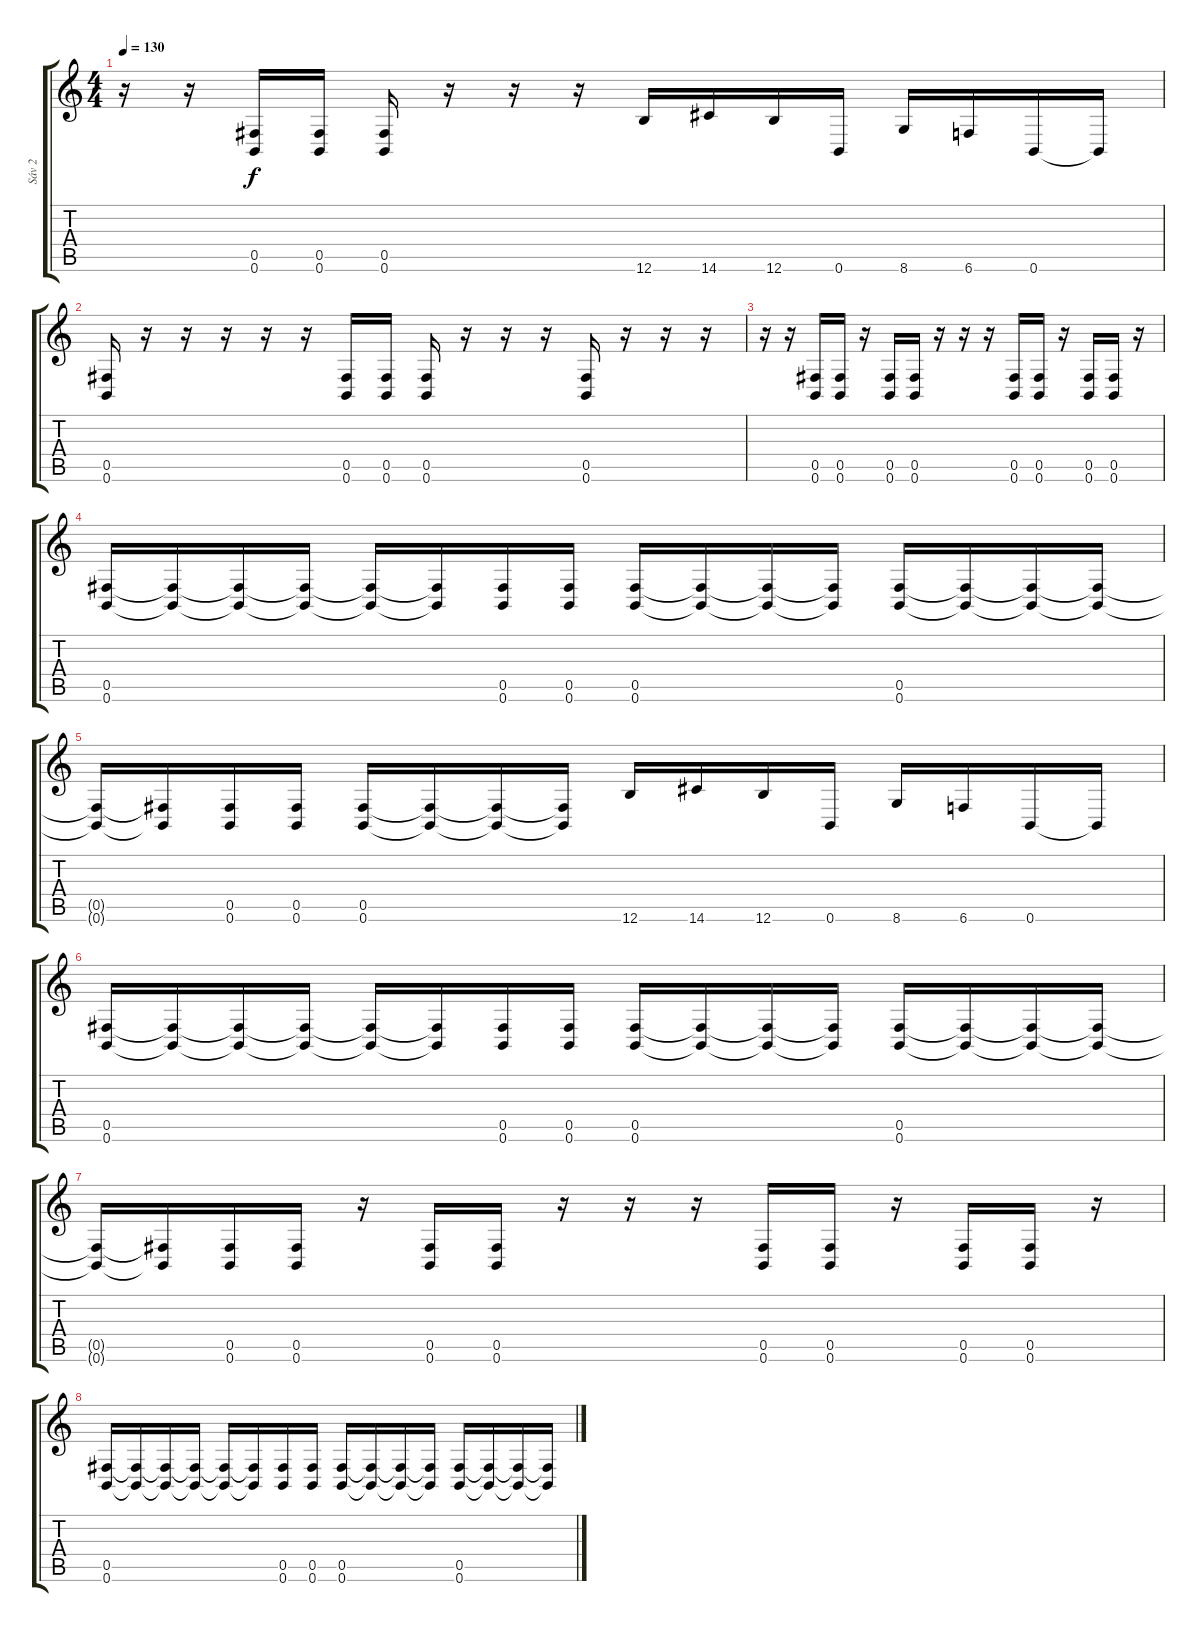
\track ("Sáv 2" "Sáv 2") {instrument distortionguitar}
\staff {score tabs}
\tuning (Db4 Ab3 E3 B2 Gb2 B1) {hide}
\ts (4 4)
\tempo 130
\clef g2
\ks c
r.16{dy f} r.16 (0.5 0.6).16 (0.5 0.6).16 (0.5 0.6).16 r.16 r.16 r.16 12.6.16 14.6.16 12.6.16 0.6.16 8.6.16 6.6.16 0.6.16 0.6{t}.16 |
(0.5 0.6).16 r.16 r.16 r.16 r.16 r.16 (0.5 0.6).16 (0.5 0.6).16 (0.5 0.6).16 r.16 r.16 r.16 (0.5 0.6).16 r.16 r.16 r.16 |
r.16 r.16 (0.5 0.6).16 (0.5 0.6).16 r.16 (0.5 0.6).16 (0.5 0.6).16 r.16 r.16 r.16 (0.5 0.6).16 (0.5 0.6).16 r.16 (0.5 0.6).16 (0.5 0.6).16 r.16 |
(0.5 0.6).16 (0.5{t} 0.6{t}).16 (0.5{t} 0.6{t}).16 (0.5{t} 0.6{t}).16 (0.5{t} 0.6{t}).16 (0.5{t} 0.6{t}).16 (0.5 0.6).16 (0.5 0.6).16 (0.5 0.6).16 (0.5{t} 0.6{t}).16 (0.5{t} 0.6{t}).16 (0.5{t} 0.6{t}).16 (0.5 0.6).16 (0.5{t} 0.6{t}).16 (0.5{t} 0.6{t}).16 (0.5{t} 0.6{t}).16 |
(0.5{t} 0.6{t}).16 (0.5{t} 0.6{t}).16 (0.5 0.6).16 (0.5 0.6).16 (0.5 0.6).16 (0.5{t} 0.6{t}).16 (0.5{t} 0.6{t}).16 (0.5{t} 0.6{t}).16 12.6.16 14.6.16 12.6.16 0.6.16 8.6.16 6.6.16 0.6.16 0.6{t}.16 |
(0.5 0.6).16 (0.5{t} 0.6{t}).16 (0.5{t} 0.6{t}).16 (0.5{t} 0.6{t}).16 (0.5{t} 0.6{t}).16 (0.5{t} 0.6{t}).16 (0.5 0.6).16 (0.5 0.6).16 (0.5 0.6).16 (0.5{t} 0.6{t}).16 (0.5{t} 0.6{t}).16 (0.5{t} 0.6{t}).16 (0.5 0.6).16 (0.5{t} 0.6{t}).16 (0.5{t} 0.6{t}).16 (0.5{t} 0.6{t}).16 |
(0.5{t} 0.6{t}).16 (0.5{t} 0.6{t}).16 (0.5 0.6).16 (0.5 0.6).16 r.16 (0.5 0.6).16 (0.5 0.6).16 r.16 r.16 r.16 (0.5 0.6).16 (0.5 0.6).16 r.16 (0.5 0.6).16 (0.5 0.6).16 r.16 |
(0.5 0.6).16 (0.5{t} 0.6{t}).16 (0.5{t} 0.6{t}).16 (0.5{t} 0.6{t}).16 (0.5{t} 0.6{t}).16 (0.5{t} 0.6{t}).16 (0.5 0.6).16 (0.5 0.6).16 (0.5 0.6).16 (0.5{t} 0.6{t}).16 (0.5{t} 0.6{t}).16 (0.5{t} 0.6{t}).16 (0.5 0.6).16 (0.5{t} 0.6{t}).16 (0.5{t} 0.6{t}).16 (0.5{t} 0.6{t}).16
